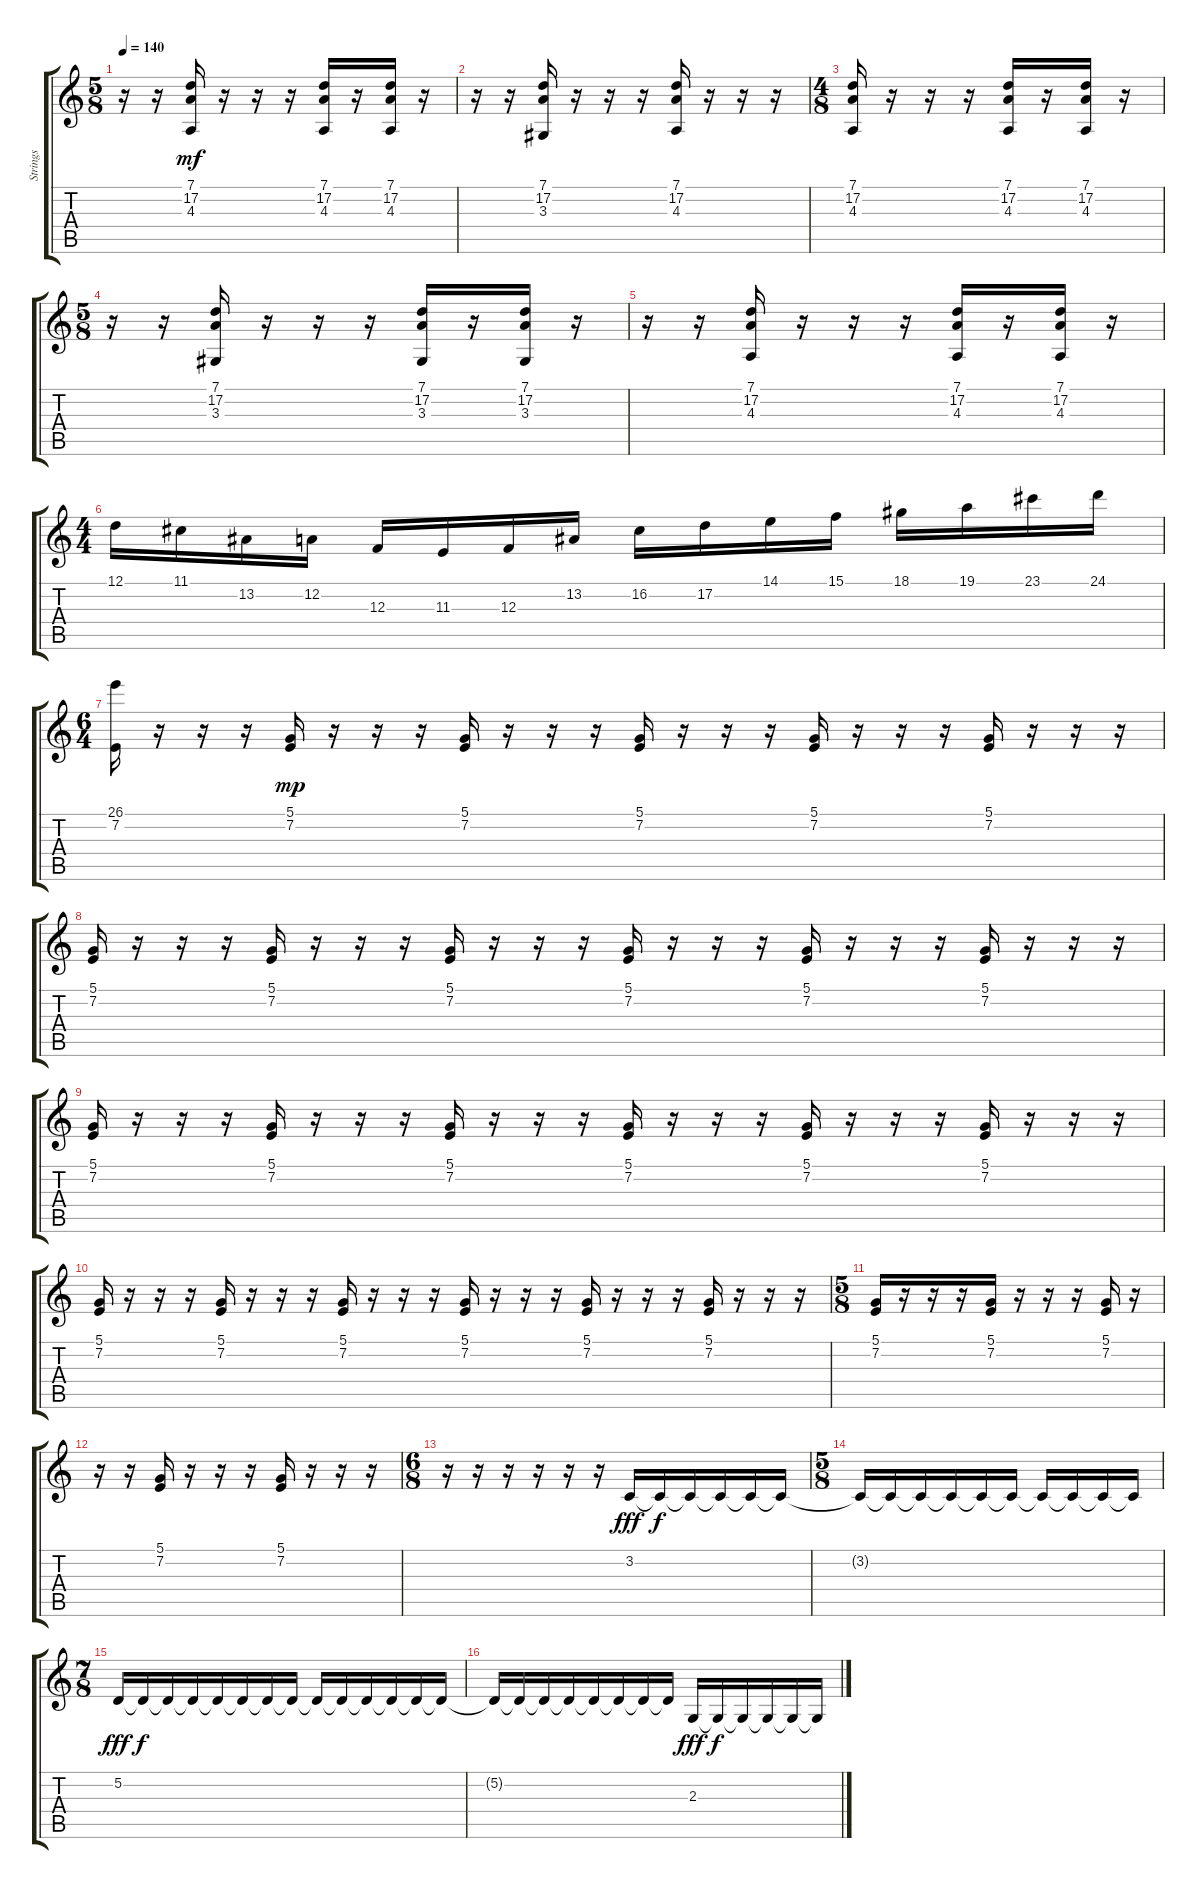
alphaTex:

\track ("Strings" "Strings") {instrument stringensemble1}
\staff {score tabs}
\tuning (D4 A3 F3 C3 G2 D2) {hide}
\ts (5 8)
\tempo 140
\clef g2
\ks c
r.16{dy mf} r.16 (7.1 17.2 4.3).16 r.16 r.16 r.16 (7.1 17.2 4.3).16 r.16 (7.1 17.2 4.3).16 r.16 |
r.16 r.16 (7.1 17.2 3.3).16 r.16 r.16 r.16 (7.1 17.2 4.3).16 r.16 r.16 r.16 |
\ts (4 8)
(7.1 17.2 4.3).16 r.16 r.16 r.16 (7.1 17.2 4.3).16 r.16 (7.1 17.2 4.3).16 r.16 |
\ts (5 8)
r.16 r.16 (7.1 17.2 3.3).16 r.16 r.16 r.16 (7.1 17.2 3.3).16 r.16 (7.1 17.2 3.3).16 r.16 |
r.16 r.16 (7.1 17.2 4.3).16 r.16 r.16 r.16 (7.1 17.2 4.3).16 r.16 (7.1 17.2 4.3).16 r.16 |
\ts (4 4)
12.1.16 11.1.16 13.2.16 12.2.16 12.3.16 11.3.16 12.3.16 13.2.16 16.2.16 17.2.16 14.1.16 15.1.16 18.1.16 19.1.16 23.1.16 24.1.16 |
\ts (6 4)
(26.1 7.2).16 r.16 r.16 r.16 (5.1 7.2).16{dy mp} r.16 r.16 r.16 (5.1 7.2).16 r.16 r.16 r.16 (5.1 7.2).16 r.16 r.16 r.16 (5.1 7.2).16 r.16 r.16 r.16 (5.1 7.2).16 r.16 r.16 r.16 |
(5.1 7.2).16 r.16 r.16 r.16 (5.1 7.2).16 r.16 r.16 r.16 (5.1 7.2).16 r.16 r.16 r.16 (5.1 7.2).16 r.16 r.16 r.16 (5.1 7.2).16 r.16 r.16 r.16 (5.1 7.2).16 r.16 r.16 r.16 |
(5.1 7.2).16 r.16 r.16 r.16 (5.1 7.2).16 r.16 r.16 r.16 (5.1 7.2).16 r.16 r.16 r.16 (5.1 7.2).16 r.16 r.16 r.16 (5.1 7.2).16 r.16 r.16 r.16 (5.1 7.2).16 r.16 r.16 r.16 |
(5.1 7.2).16 r.16 r.16 r.16 (5.1 7.2).16 r.16 r.16 r.16 (5.1 7.2).16 r.16 r.16 r.16 (5.1 7.2).16 r.16 r.16 r.16 (5.1 7.2).16 r.16 r.16 r.16 (5.1 7.2).16 r.16 r.16 r.16 |
\ts (5 8)
(5.1 7.2).16 r.16 r.16 r.16 (5.1 7.2).16 r.16 r.16 r.16 (5.1 7.2).16 r.16 |
r.16 r.16 (5.1 7.2).16 r.16 r.16 r.16 (5.1 7.2).16 r.16 r.16 r.16 |
\ts (6 8)
r.16 r.16 r.16 r.16 r.16 r.16 3.2.16{dy fff} 3.2{t}.16{dy f} 3.2{t}.16 3.2{t}.16 3.2{t}.16 3.2{t}.16 |
\ts (5 8)
3.2{t}.16 3.2{t}.16 3.2{t}.16 3.2{t}.16 3.2{t}.16 3.2{t}.16 3.2{t}.16 3.2{t}.16 3.2{t}.16 3.2{t}.16 |
\ts (7 8)
5.2.16{dy fff} 5.2{t}.16{dy f} 5.2{t}.16 5.2{t}.16 5.2{t}.16 5.2{t}.16 5.2{t}.16 5.2{t}.16 5.2{t}.16 5.2{t}.16 5.2{t}.16 5.2{t}.16 5.2{t}.16 5.2{t}.16 |
5.2{t}.16 5.2{t}.16 5.2{t}.16 5.2{t}.16 5.2{t}.16 5.2{t}.16 5.2{t}.16 5.2{t}.16 2.3.16{dy fff} 2.3{t}.16{dy f} 2.3{t}.16 2.3{t}.16 2.3{t}.16 2.3{t}.16
